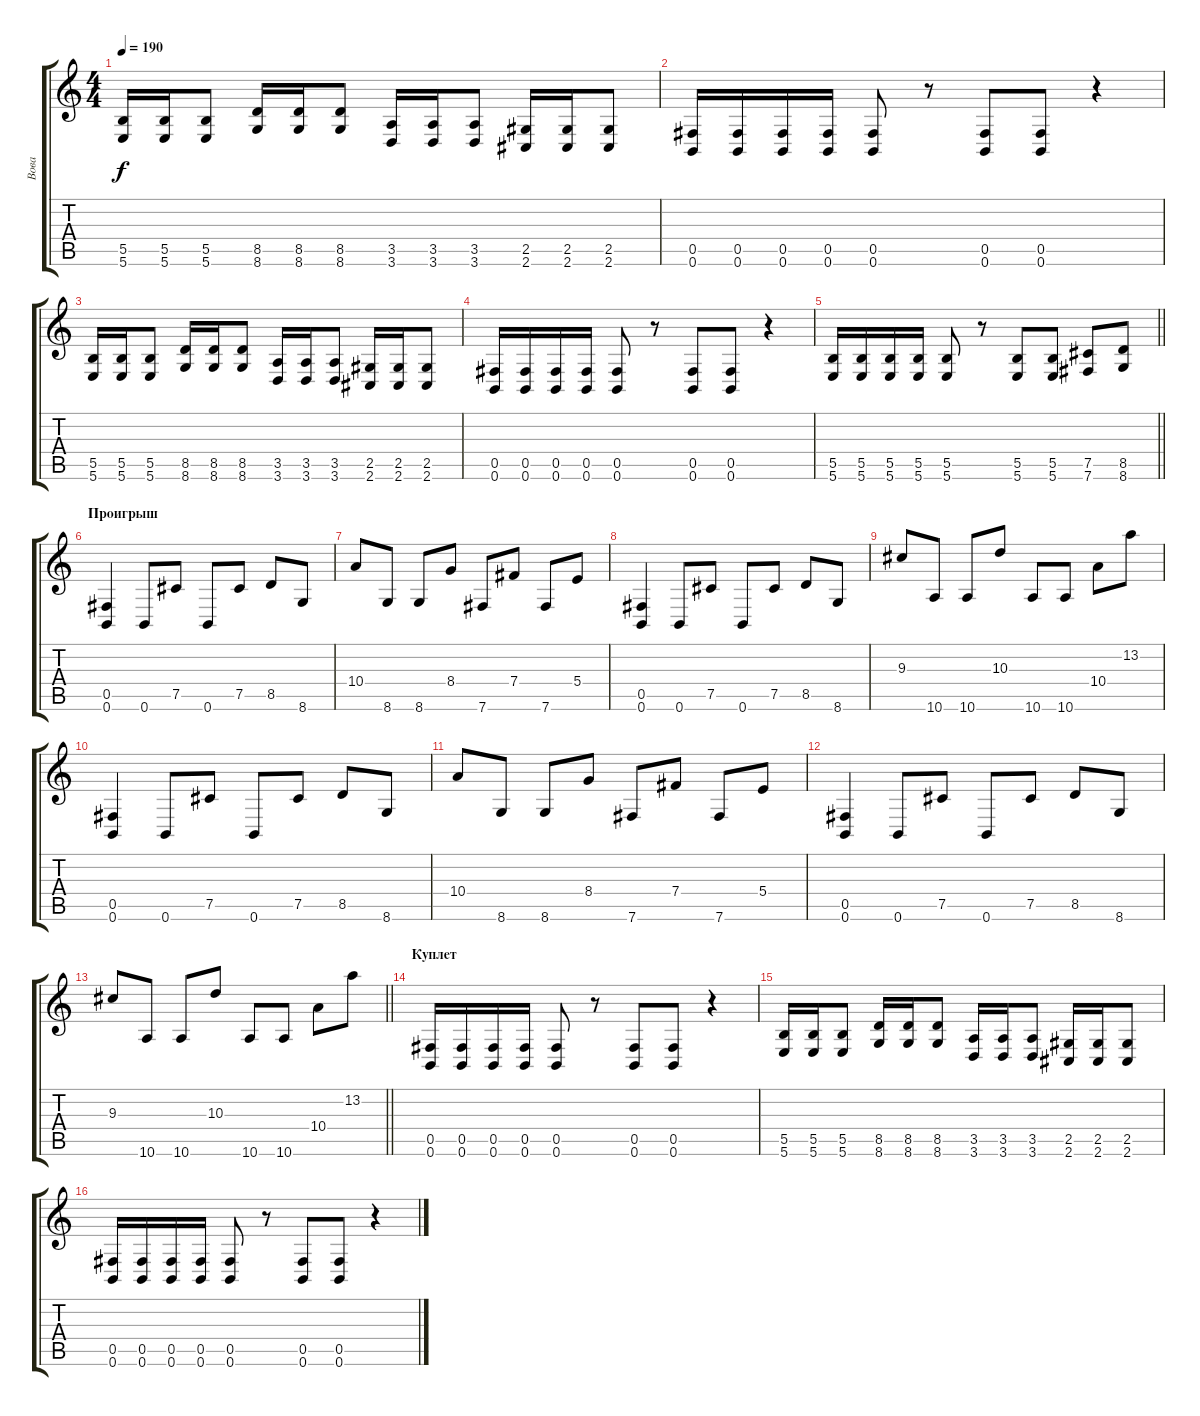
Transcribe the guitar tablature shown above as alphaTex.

\track ("Вова" "Вова") {instrument distortionguitar}
\staff {score tabs}
\tuning (Db4 Ab3 E3 B2 Gb2 B1) {hide}
\ts (4 4)
\tempo 190
\clef g2
\ks c
(5.5 5.6).16{dy f} (5.5 5.6).16 (5.5 5.6).8 (8.5 8.6).16 (8.5 8.6).16 (8.5 8.6).8 (3.5 3.6).16 (3.5 3.6).16 (3.5 3.6).8 (2.5 2.6).16 (2.5 2.6).16 (2.5 2.6).8 |
(0.5 0.6).16 (0.5 0.6).16 (0.5 0.6).16 (0.5 0.6).16 (0.5 0.6).8 r.8 (0.5 0.6).8 (0.5 0.6).8 r.4 |
(5.5 5.6).16 (5.5 5.6).16 (5.5 5.6).8 (8.5 8.6).16 (8.5 8.6).16 (8.5 8.6).8 (3.5 3.6).16 (3.5 3.6).16 (3.5 3.6).8 (2.5 2.6).16 (2.5 2.6).16 (2.5 2.6).8 |
(0.5 0.6).16 (0.5 0.6).16 (0.5 0.6).16 (0.5 0.6).16 (0.5 0.6).8 r.8 (0.5 0.6).8 (0.5 0.6).8 r.4 |
\barLineRight lightlight
(5.5 5.6).16 (5.5 5.6).16 (5.5 5.6).16 (5.5 5.6).16 (5.5 5.6).8 r.8 (5.5 5.6).8 (5.5 5.6).8 (7.5 7.6).8 (8.5 8.6).8 |
\section ("" "Проигрыш")
(0.5 0.6).4 0.6.8 7.5.8 0.6.8 7.5.8 8.5.8 8.6.8 |
10.4.8 8.6.8 8.6.8 8.4.8 7.6.8 7.4.8 7.6.8 5.4.8 |
(0.5 0.6).4 0.6.8 7.5.8 0.6.8 7.5.8 8.5.8 8.6.8 |
9.3.8 10.6.8 10.6.8 10.3.8 10.6.8 10.6.8 10.4.8 13.2.8 |
(0.5 0.6).4 0.6.8 7.5.8 0.6.8 7.5.8 8.5.8 8.6.8 |
10.4.8 8.6.8 8.6.8 8.4.8 7.6.8 7.4.8 7.6.8 5.4.8 |
(0.5 0.6).4 0.6.8 7.5.8 0.6.8 7.5.8 8.5.8 8.6.8 |
\barLineRight lightlight
9.3.8 10.6.8 10.6.8 10.3.8 10.6.8 10.6.8 10.4.8 13.2.8 |
\section ("" "Куплет")
(0.5 0.6).16 (0.5 0.6).16 (0.5 0.6).16 (0.5 0.6).16 (0.5 0.6).8 r.8 (0.5 0.6).8 (0.5 0.6).8 r.4 |
(5.5 5.6).16 (5.5 5.6).16 (5.5 5.6).8 (8.5 8.6).16 (8.5 8.6).16 (8.5 8.6).8 (3.5 3.6).16 (3.5 3.6).16 (3.5 3.6).8 (2.5 2.6).16 (2.5 2.6).16 (2.5 2.6).8 |
(0.5 0.6).16 (0.5 0.6).16 (0.5 0.6).16 (0.5 0.6).16 (0.5 0.6).8 r.8 (0.5 0.6).8 (0.5 0.6).8 r.4
